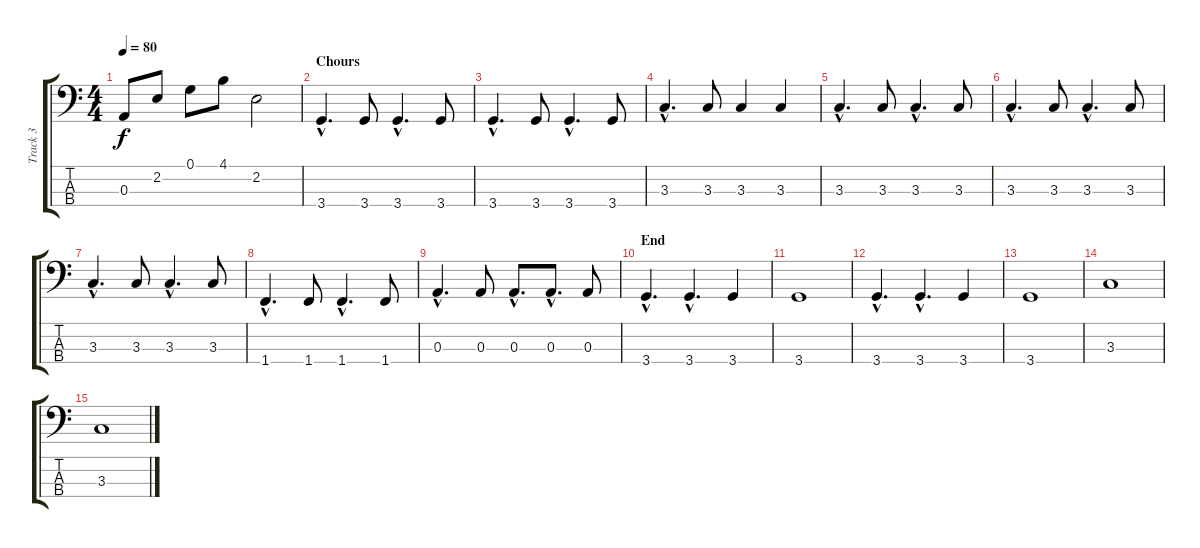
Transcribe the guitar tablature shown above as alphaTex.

\track ("Track 3" "Track 3") {instrument electricbassfinger}
\staff {score tabs}
\tuning (G2 D2 A1 E1) {hide}
\ts (4 4)
\tempo 80
\clef f4
\ks c
0.3.8{dy f} 2.2.8 0.1.8 4.1.8 2.2.2 |
\section ("" "Chours")
3.4{hac}.4{d} 3.4.8 3.4{hac}.4{d} 3.4.8 |
3.4{hac}.4{d} 3.4.8 3.4{hac}.4{d} 3.4.8 |
3.3{hac}.4{d} 3.3.8 3.3.4 3.3.4 |
3.3{hac}.4{d} 3.3.8 3.3{hac}.4{d} 3.3.8 |
3.3{hac}.4{d} 3.3.8 3.3{hac}.4{d} 3.3.8 |
3.3{hac}.4{d} 3.3.8 3.3{hac}.4{d} 3.3.8 |
1.4{hac}.4{d} 1.4.8 1.4{hac}.4{d} 1.4.8 |
0.3{hac}.4{d} 0.3.8 0.3{hac}.8{d} 0.3{hac}.8{d} 0.3.8 |
\section ("" "End")
3.4{hac}.4{d} 3.4{hac}.4{d} 3.4.4 |
3.4.1 |
3.4{hac}.4{d} 3.4{hac}.4{d} 3.4.4 |
3.4.1 |
3.3.1 |
3.3.1
